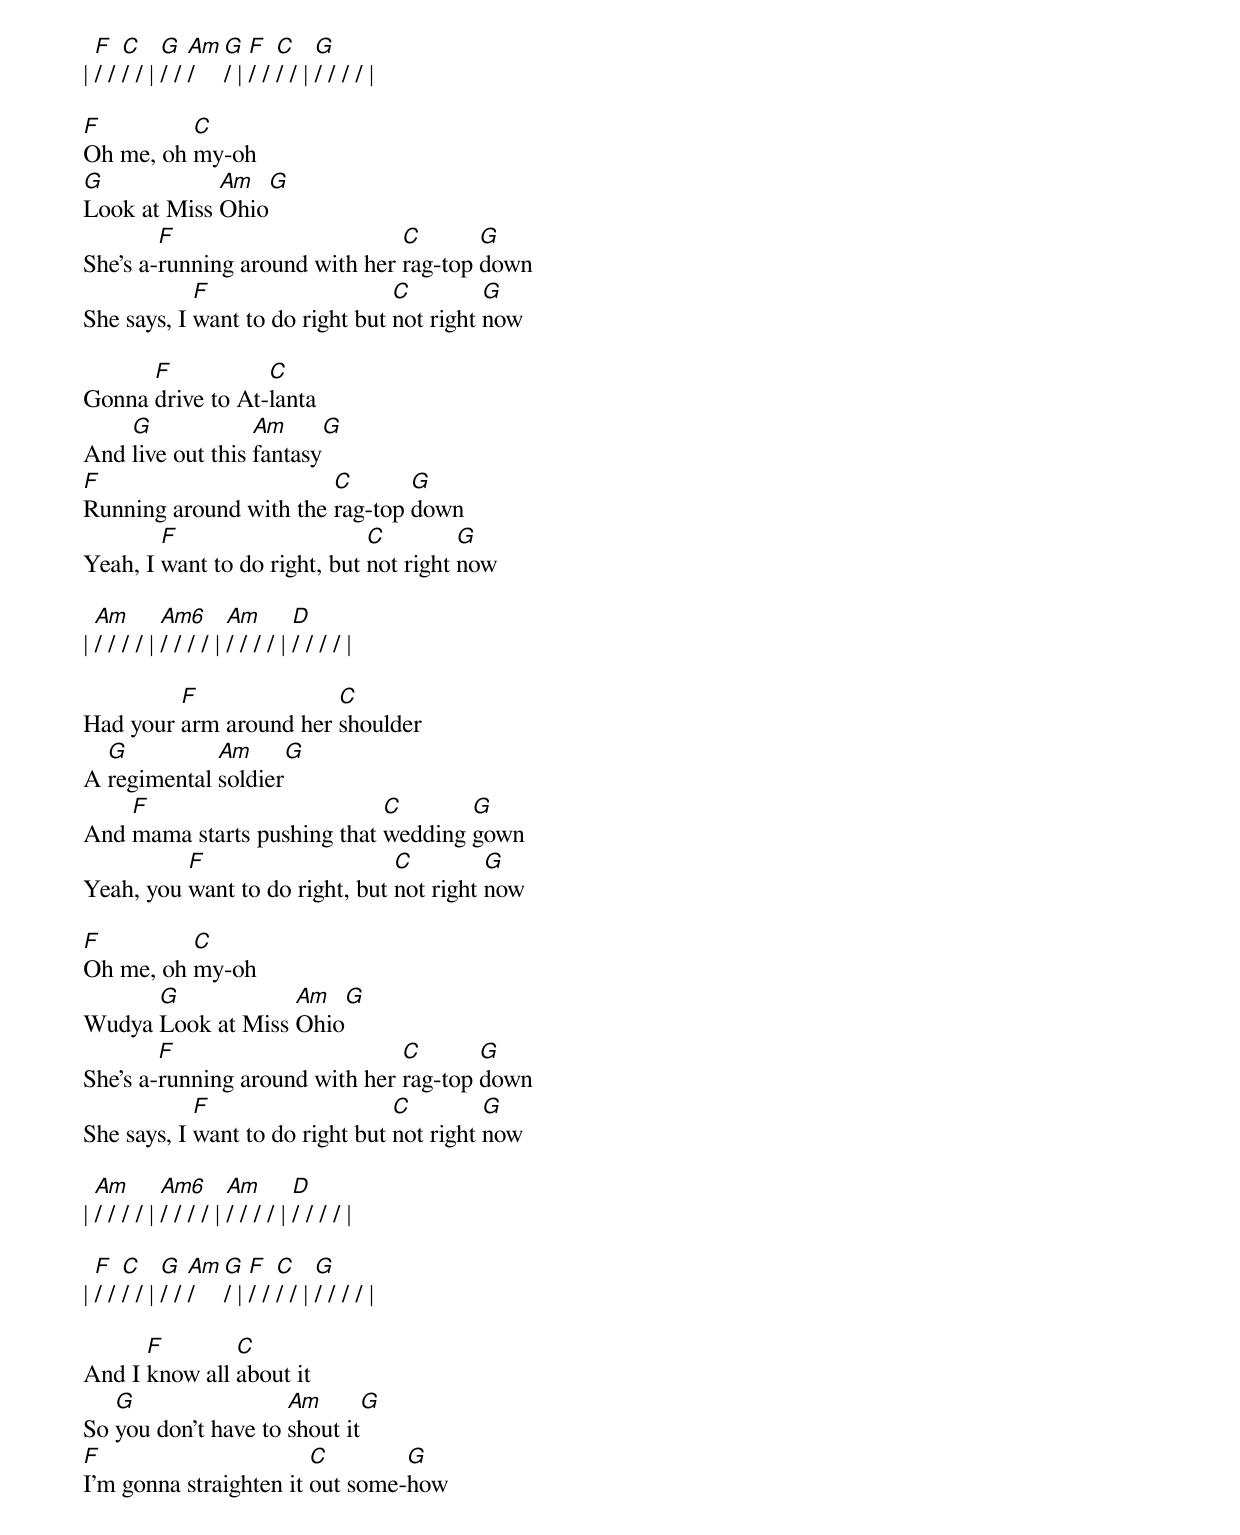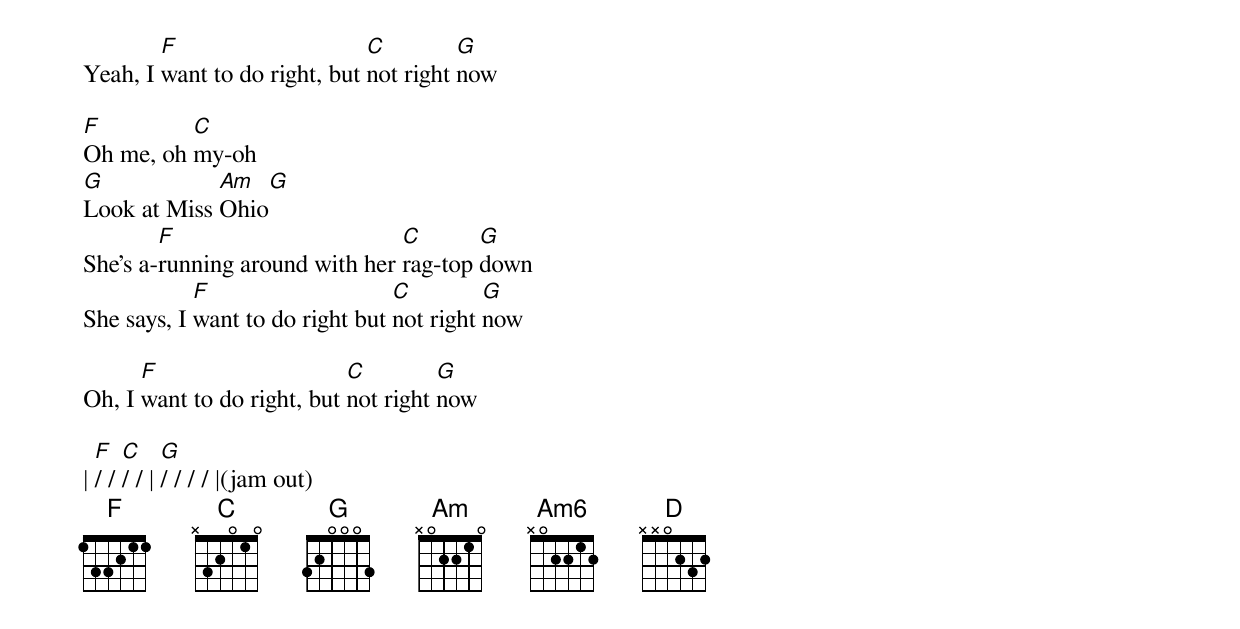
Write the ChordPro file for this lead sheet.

| [F]/ / [C]/ / | [G]/ / [Am]/ [G]/ | [F]/ / [C]/ / | [G]/ / / / |

[F]Oh me, oh [C]my-oh
[G]Look at Miss [Am]Ohio[G]
She's a-[F]running around with her [C]rag-top [G]down
She says, I [F]want to do right but [C]not right [G]now

Gonna [F]drive to At-[C]lanta
And [G]live out this [Am]fantasy[G]
[F]Running around with the [C]rag-top [G]down
Yeah, I [F]want to do right, but [C]not right [G]now

| [Am]/ / / / | [Am6]/ / / / | [Am]/ / / / | [D]/ / / / |

Had your [F]arm around her [C]shoulder
A [G]regimental [Am]soldier[G]
And [F]mama starts pushing that [C]wedding [G]gown
Yeah, you [F]want to do right, but [C]not right [G]now

[F]Oh me, oh [C]my-oh
Wudya [G]Look at Miss [Am]Ohio[G]
She's a-[F]running around with her [C]rag-top [G]down
She says, I [F]want to do right but [C]not right [G]now

| [Am]/ / / / | [Am6]/ / / / | [Am]/ / / / | [D]/ / / / |

| [F]/ / [C]/ / | [G]/ / [Am]/ [G]/ | [F]/ / [C]/ / | [G]/ / / / |

And I [F]know all [C]about it
So [G]you don't have to [Am]shout it[G]
[F]I'm gonna straighten it [C]out some-[G]how
Yeah, I [F]want to do right, but [C]not right [G]now

[F]Oh me, oh [C]my-oh
[G]Look at Miss [Am]Ohio[G]
She's a-[F]running around with her [C]rag-top [G]down
She says, I [F]want to do right but [C]not right [G]now

Oh, I [F]want to do right, but [C]not right [G]now

| [F]/ / [C]/ / | [G]/ / / / |(jam out)
